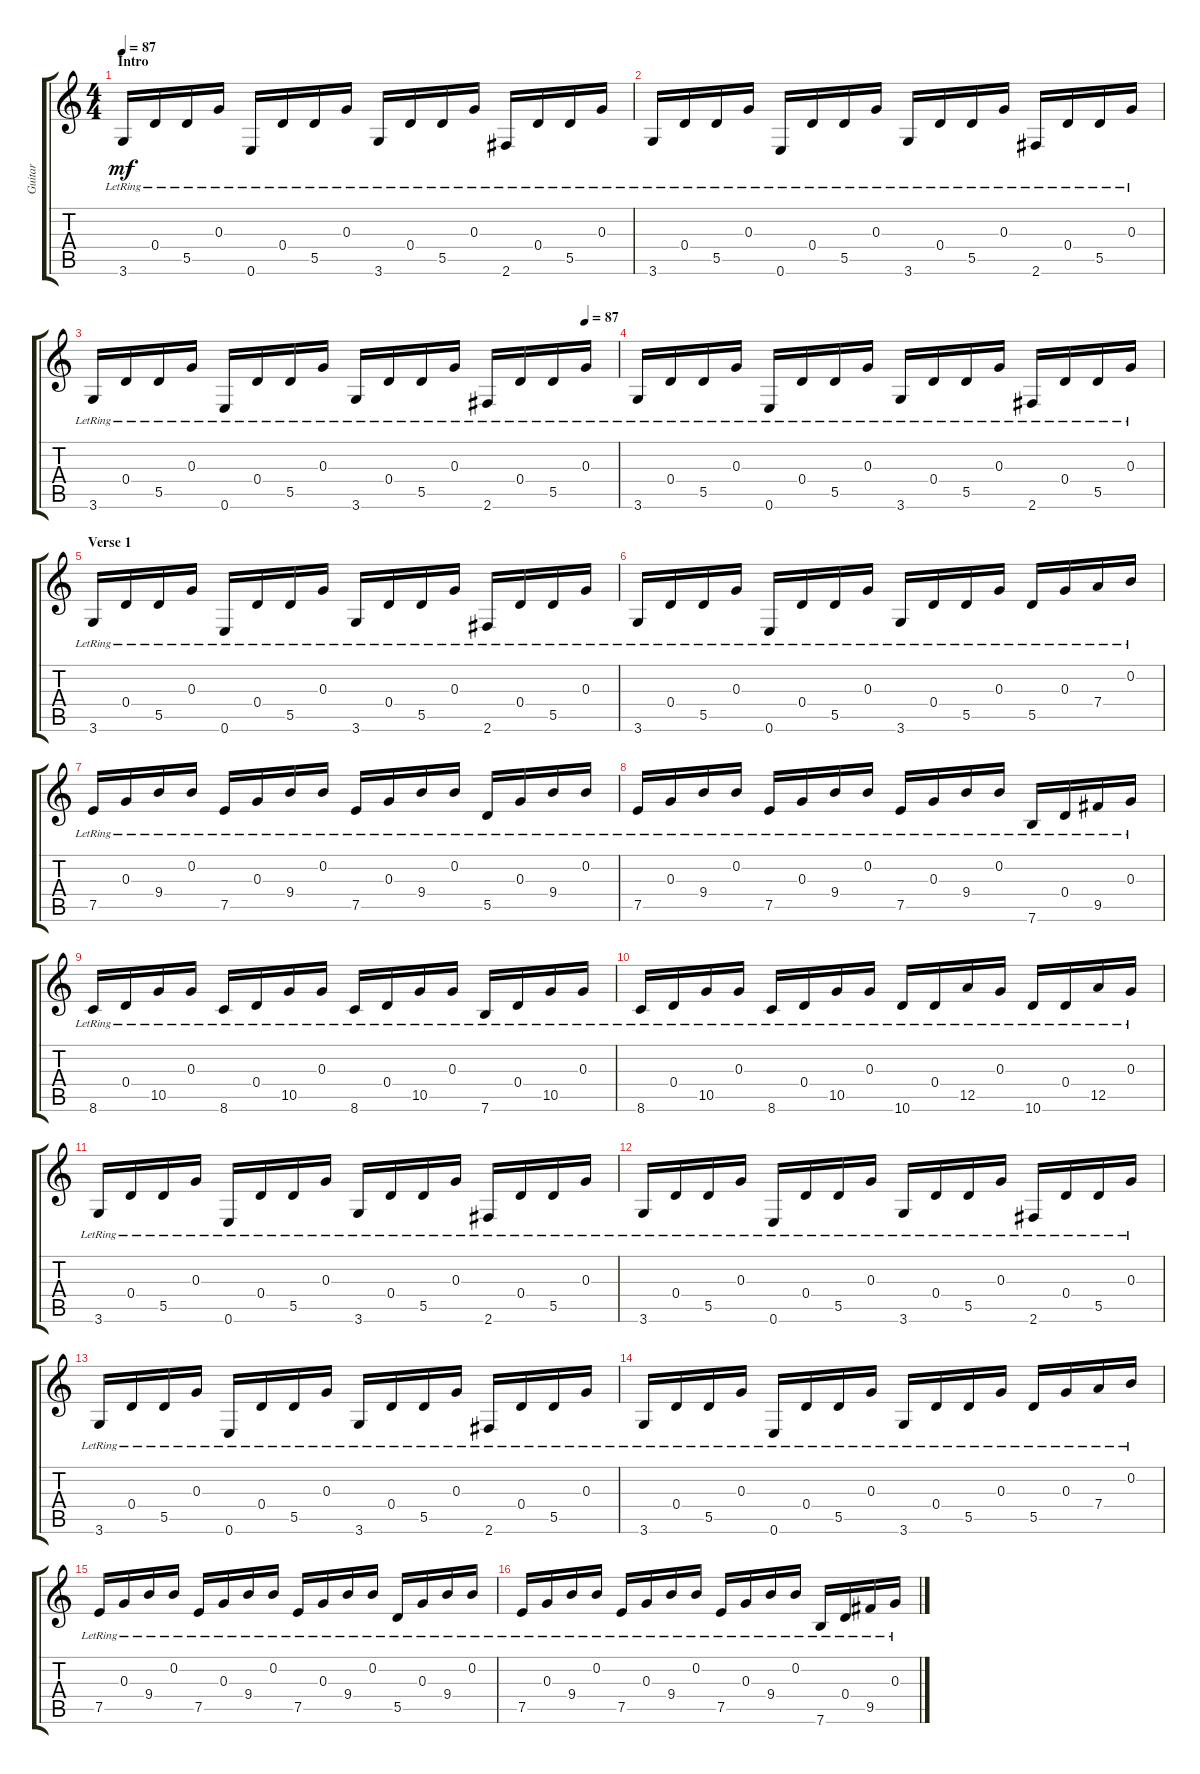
\track ("Guitar" "Guitar") {instrument acousticguitarsteel}
\staff {score tabs}
\tuning (E4 B3 G3 D3 A2 E2) {hide}
\ts (4 4)
\section ("" "Intro")
\tempo 87
\clef g2
\ks c
3.6{lr}.16{dy mf instrument acousticguitarsteel} 0.4{lr}.16 5.5{lr}.16 0.3{lr}.16 0.6{lr}.16 0.4{lr}.16 5.5{lr}.16 0.3{lr}.16 3.6{lr}.16 0.4{lr}.16 5.5{lr}.16 0.3{lr}.16 2.6{lr}.16 0.4{lr}.16 5.5{lr}.16 0.3{lr}.16 |
3.6{lr}.16 0.4{lr}.16 5.5{lr}.16 0.3{lr}.16 0.6{lr}.16 0.4{lr}.16 5.5{lr}.16 0.3{lr}.16 3.6{lr}.16 0.4{lr}.16 5.5{lr}.16 0.3{lr}.16 2.6{lr}.16 0.4{lr}.16 5.5{lr}.16 0.3{lr}.16 |
\tempo (87 0.9375)
3.6{lr}.16 0.4{lr}.16 5.5{lr}.16 0.3{lr}.16 0.6{lr}.16 0.4{lr}.16 5.5{lr}.16 0.3{lr}.16 3.6{lr}.16 0.4{lr}.16 5.5{lr}.16 0.3{lr}.16 2.6{lr}.16 0.4{lr}.16 5.5{lr}.16 0.3{lr}.16 |
3.6{lr}.16 0.4{lr}.16 5.5{lr}.16 0.3{lr}.16 0.6{lr}.16 0.4{lr}.16 5.5{lr}.16 0.3{lr}.16 3.6{lr}.16 0.4{lr}.16 5.5{lr}.16 0.3{lr}.16 2.6{lr}.16 0.4{lr}.16 5.5{lr}.16 0.3{lr}.16 |
\section ("" "Verse 1")
3.6{lr}.16 0.4{lr}.16 5.5{lr}.16 0.3{lr}.16 0.6{lr}.16 0.4{lr}.16 5.5{lr}.16 0.3{lr}.16 3.6{lr}.16 0.4{lr}.16 5.5{lr}.16 0.3{lr}.16 2.6{lr}.16 0.4{lr}.16 5.5{lr}.16 0.3{lr}.16 |
3.6{lr}.16 0.4{lr}.16 5.5{lr}.16 0.3{lr}.16 0.6{lr}.16 0.4{lr}.16 5.5{lr}.16 0.3{lr}.16 3.6{lr}.16 0.4{lr}.16 5.5{lr}.16 0.3{lr}.16 5.5{lr}.16 0.3{lr}.16 7.4{lr}.16 0.2{lr}.16 |
7.5{lr}.16 0.3{lr}.16 9.4{lr}.16 0.2{lr}.16 7.5{lr}.16 0.3{lr}.16 9.4{lr}.16 0.2{lr}.16 7.5{lr}.16 0.3{lr}.16 9.4{lr}.16 0.2{lr}.16 5.5{lr}.16 0.3{lr}.16 9.4{lr}.16 0.2{lr}.16 |
7.5{lr}.16 0.3{lr}.16 9.4{lr}.16 0.2{lr}.16 7.5{lr}.16 0.3{lr}.16 9.4{lr}.16 0.2{lr}.16 7.5{lr}.16 0.3{lr}.16 9.4{lr}.16 0.2{lr}.16 7.6{lr}.16 0.4{lr}.16 9.5{lr}.16 0.3{lr}.16 |
8.6{lr}.16 0.4{lr}.16 10.5{lr}.16 0.3{lr}.16 8.6{lr}.16 0.4{lr}.16 10.5{lr}.16 0.3{lr}.16 8.6{lr}.16 0.4{lr}.16 10.5{lr}.16 0.3{lr}.16 7.6{lr}.16 0.4{lr}.16 10.5{lr}.16 0.3{lr}.16 |
8.6{lr}.16 0.4{lr}.16 10.5{lr}.16 0.3{lr}.16 8.6{lr}.16 0.4{lr}.16 10.5{lr}.16 0.3{lr}.16 10.6{lr}.16 0.4{lr}.16 12.5{lr}.16 0.3{lr}.16 10.6{lr}.16 0.4{lr}.16 12.5{lr}.16 0.3{lr}.16 |
3.6{lr}.16 0.4{lr}.16 5.5{lr}.16 0.3{lr}.16 0.6{lr}.16 0.4{lr}.16 5.5{lr}.16 0.3{lr}.16 3.6{lr}.16 0.4{lr}.16 5.5{lr}.16 0.3{lr}.16 2.6{lr}.16 0.4{lr}.16 5.5{lr}.16 0.3{lr}.16 |
3.6{lr}.16 0.4{lr}.16 5.5{lr}.16 0.3{lr}.16 0.6{lr}.16 0.4{lr}.16 5.5{lr}.16 0.3{lr}.16 3.6{lr}.16 0.4{lr}.16 5.5{lr}.16 0.3{lr}.16 2.6{lr}.16 0.4{lr}.16 5.5{lr}.16 0.3{lr}.16 |
3.6{lr}.16 0.4{lr}.16 5.5{lr}.16 0.3{lr}.16 0.6{lr}.16 0.4{lr}.16 5.5{lr}.16 0.3{lr}.16 3.6{lr}.16 0.4{lr}.16 5.5{lr}.16 0.3{lr}.16 2.6{lr}.16 0.4{lr}.16 5.5{lr}.16 0.3{lr}.16 |
3.6{lr}.16 0.4{lr}.16 5.5{lr}.16 0.3{lr}.16 0.6{lr}.16 0.4{lr}.16 5.5{lr}.16 0.3{lr}.16 3.6{lr}.16 0.4{lr}.16 5.5{lr}.16 0.3{lr}.16 5.5{lr}.16 0.3{lr}.16 7.4{lr}.16 0.2{lr}.16 |
7.5{lr}.16 0.3{lr}.16 9.4{lr}.16 0.2{lr}.16 7.5{lr}.16 0.3{lr}.16 9.4{lr}.16 0.2{lr}.16 7.5{lr}.16 0.3{lr}.16 9.4{lr}.16 0.2{lr}.16 5.5{lr}.16 0.3{lr}.16 9.4{lr}.16 0.2{lr}.16 |
7.5{lr}.16 0.3{lr}.16 9.4{lr}.16 0.2{lr}.16 7.5{lr}.16 0.3{lr}.16 9.4{lr}.16 0.2{lr}.16 7.5{lr}.16 0.3{lr}.16 9.4{lr}.16 0.2{lr}.16 7.6{lr}.16 0.4{lr}.16 9.5{lr}.16 0.3{lr}.16
